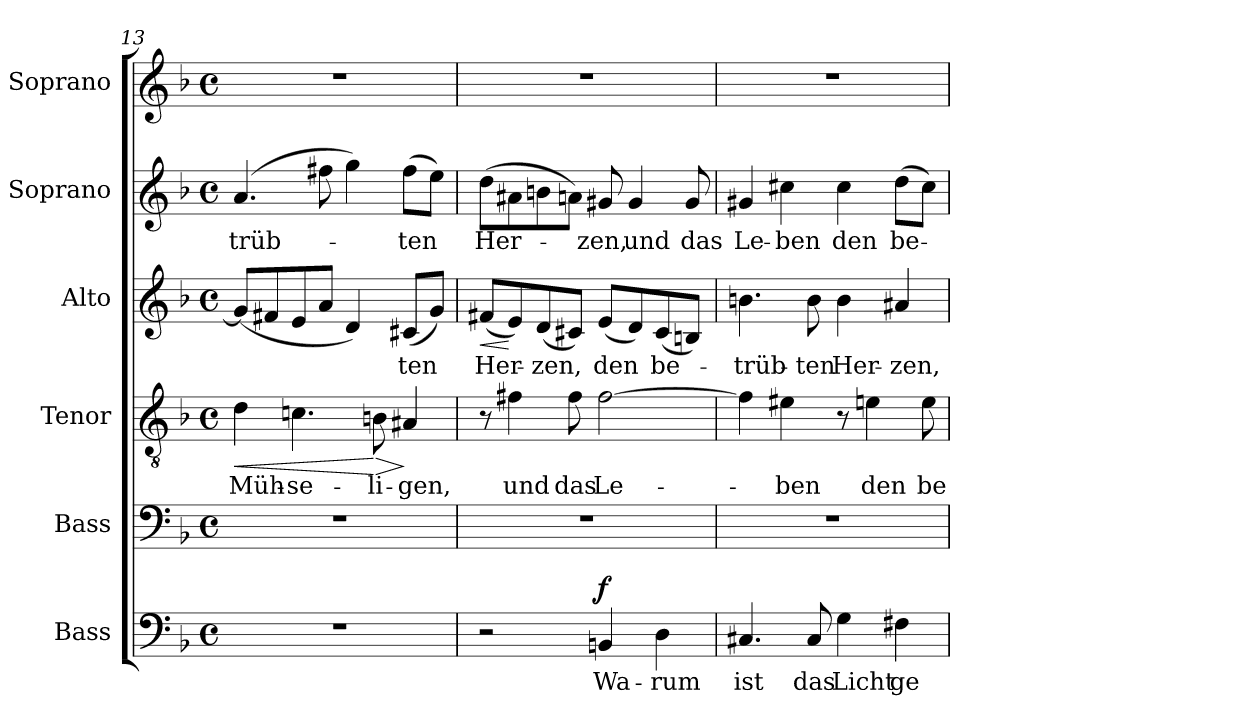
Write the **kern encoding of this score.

**kern	**text	**dynam	**kern	**kern	**text	**dynam	**kern	**text	**dynam	**kern	**text	**kern
*part6	*part6	*part6	*part5	*part4	*part4	*part4	*part3	*part3	*part3	*part2	*part2	*part1
*staff6	*staff6	*staff6	*staff5	*staff4	*staff4	*staff4	*staff3	*staff3	*staff3	*staff2	*staff2	*staff1
*I"Bass	*	*	*I"Bass	*I"Tenor	*	*	*I"Alto	*	*	*I"Soprano	*	*I"Soprano
*I'B.	*	*	*I'B.	*I'T.	*	*	*I'A.	*	*	*I'S.	*	*I'S.
*clefF4	*	*	*clefF4	*clefGv2	*	*	*clefG2	*	*	*clefG2	*	*clefG2
*	*	*	*	*ITrd7c12	*	*	*	*	*	*	*	*
*k[b-]	*	*	*k[b-]	*k[b-]	*	*	*k[b-]	*	*	*k[b-]	*	*k[b-]
*F:	*	*	*F:	*F:	*	*	*F:	*	*	*F:	*	*F:
*M4/4	*	*	*M4/4	*M4/4	*	*	*M4/4	*	*	*M4/4	*	*M4/4
*met(c)	*	*	*met(c)	*met(c)	*	*	*met(c)	*	*	*met(c)	*	*met(c)
=13	=13	=13	=13	=13	=13	=13	=13	=13	=13	=13	=13	=13
!	!	!	!	!	!LO:LY:b:color=#000000	!LO:HP:b	!	!	!	!	!	!
!	!	!	!	!	!	!	!	!	!	!	!LO:LY:b:color=#000000	!
1r	.	.	1r	4Di\	Müh-	<	(8gi/L]	.	.	(4.ai/	-trüb-	1r
.	.	.	.	.	.	.	8f#Xi/	.	.	.	.	.
!	!	!	!	!	!LO:LY:b:color=#000000	!	!	!	!	!	!	!
.	.	.	.	4.Cni\	-se-	.	8ei/	.	.	.	.	.
.	.	.	.	.	.	.	8ai/J	.	.	8ff#Xi\	.	.
.	.	.	.	.	.	.	4di/)	.	.	4ggi\)	.	.
!	!	!	!	!	!LO:LY:b:color=#000000	!LO:HP:n=1:b	!	!	!	!	!	!
.	.	.	.	8BBni\	-li-	[ >	.	.	.	.	.	.
!	!	!	!	!	!LO:LY:b:color=#000000	!	!	!	!	!	!	!
!	!	!	!	!	!	!	!	!LO:LY:b:color=#000000	!	!	!	!
!	!	!	!	!	!	!	!	!	!	!	!LO:LY:b:color=#000000	!
.	.	.	.	4AA#Xi/	-gen,	]	(8c#Xi/L	-ten	.	(8ff#i\L	-ten	.
.	.	.	.	.	.	.	8gi/J)	.	.	8eei\J)	.	.
=14	=14	=14	=14	=14	=14	=14	=14	=14	=14	=14	=14	=14
!	!	!	!	!	!	!	!	!LO:LY:b:color=#000000	!LO:HP:b	!	!	!
!	!	!	!	!	!	!	!	!	!	!	!LO:LY:b:color=#000000	!
2r	.	.	1r	8r	.	.	(8f#Xi/L	Her-	<	(8ddi\L	Her-	1r
!	!	!	!	!	!LO:LY:b:color=#000000	!	!	!	!	!	!	!
.	.	.	.	4F#Xi\	und	.	8ei/)	.	[	8a#Xi\	.	.
!	!	!	!	!	!	!	!	!LO:LY:b:color=#000000	!	!	!	!
.	.	.	.	.	.	.	(8di/	-zen,	.	8bni\	.	.
!	!	!	!	!	!LO:LY:b:color=#000000	!	!	!	!	!	!	!
.	.	.	.	8F#i\	das	.	8c#Xi/J)	.	.	8ani\J)	.	.
!	!LO:LY:b:color=#000000	!	!	!	!	!	!	!	!	!	!	!
!	!	!	!	!	!LO:LY:b:color=#000000	!	!	!	!	!	!	!
!	!	!	!	!	!	!	!	!LO:LY:b:color=#000000	!	!	!	!
!	!	!	!	!	!	!	!	!	!	!	!LO:LY:b:color=#000000	!
4BBni/	Wa-	f	.	[2F#i\	Le-	.	(8ei/L	den	.	8g#Xi/	-zen,	.
!	!	!	!	!	!	!	!	!	!	!	!LO:LY:b:color=#000000	!
.	.	.	.	.	.	.	8di/)	.	.	4g#i/	und	.
!	!LO:LY:b:color=#000000	!	!	!	!	!	!	!	!	!	!	!
!	!	!	!	!	!	!	!	!LO:LY:b:color=#000000	!	!	!	!
4Di\	-rum	.	.	.	.	.	(8c#i/	be-	.	.	.	.
!	!	!	!	!	!	!	!	!	!	!	!LO:LY:b:color=#000000	!
.	.	.	.	.	.	.	8Bni/J)	.	.	8g#i/	das	.
!!LO:LB:g=z
=15	=15	=15	=15	=15	=15	=15	=15	=15	=15	=15	=15	=15
!	!LO:LY:b:color=#000000	!	!	!	!	!	!	!	!	!	!	!
!	!	!	!	!	!	!	!	!LO:LY:b:color=#000000	!	!	!	!
!	!	!	!	!	!	!	!	!	!	!	!LO:LY:b:color=#000000	!
4.C#Xi/	ist	.	1r	4F#i\]	.	.	4.bni\	-trüb-	.	4g#Xi/	Le-	1r
!	!	!	!	!	!LO:LY:b:color=#000000	!	!	!	!	!	!	!
!	!	!	!	!	!	!	!	!	!	!	!LO:LY:b:color=#000000	!
.	.	.	.	4E#Xi\	-ben	.	.	.	.	4cc#Xi\	-ben	.
!	!LO:LY:b:color=#000000	!	!	!	!	!	!	!	!	!	!	!
!	!	!	!	!	!	!	!	!LO:LY:b:color=#000000	!	!	!	!
8C#i/	das	.	.	.	.	.	8bi\	-ten	.	.	.	.
!	!LO:LY:b:color=#000000	!	!	!	!	!	!	!	!	!	!	!
!	!	!	!	!	!	!	!	!LO:LY:b:color=#000000	!	!	!	!
!	!	!	!	!	!	!	!	!	!	!	!LO:LY:b:color=#000000	!
4Gi\	Licht	.	.	8r	.	.	4bi\	Her-	.	4cc#i\	den	.
!	!	!	!	!	!LO:LY:b:color=#000000	!	!	!	!	!	!	!
.	.	.	.	4Eni\	den	.	.	.	.	.	.	.
!	!LO:LY:b:color=#000000	!	!	!	!	!	!	!	!	!	!	!
!	!	!	!	!	!	!	!	!LO:LY:b:color=#000000	!	!	!	!
!	!	!	!	!	!	!	!	!	!	!	!LO:LY:b:color=#000000	!
4F#Xi\	ge-	.	.	.	.	.	4a#Xi/	-zen,	.	(8ddi\L	be-	.
!	!	!	!	!	!LO:LY:b:color=#000000	!	!	!	!	!	!	!
.	.	.	.	8Ei\	be-	.	.	.	.	8cc#i\J)	.	.
=	=	=	=	=	=	=	=	=	=	=	=	=
*-	*-	*-	*-	*-	*-	*-	*-	*-	*-	*-	*-	*-
